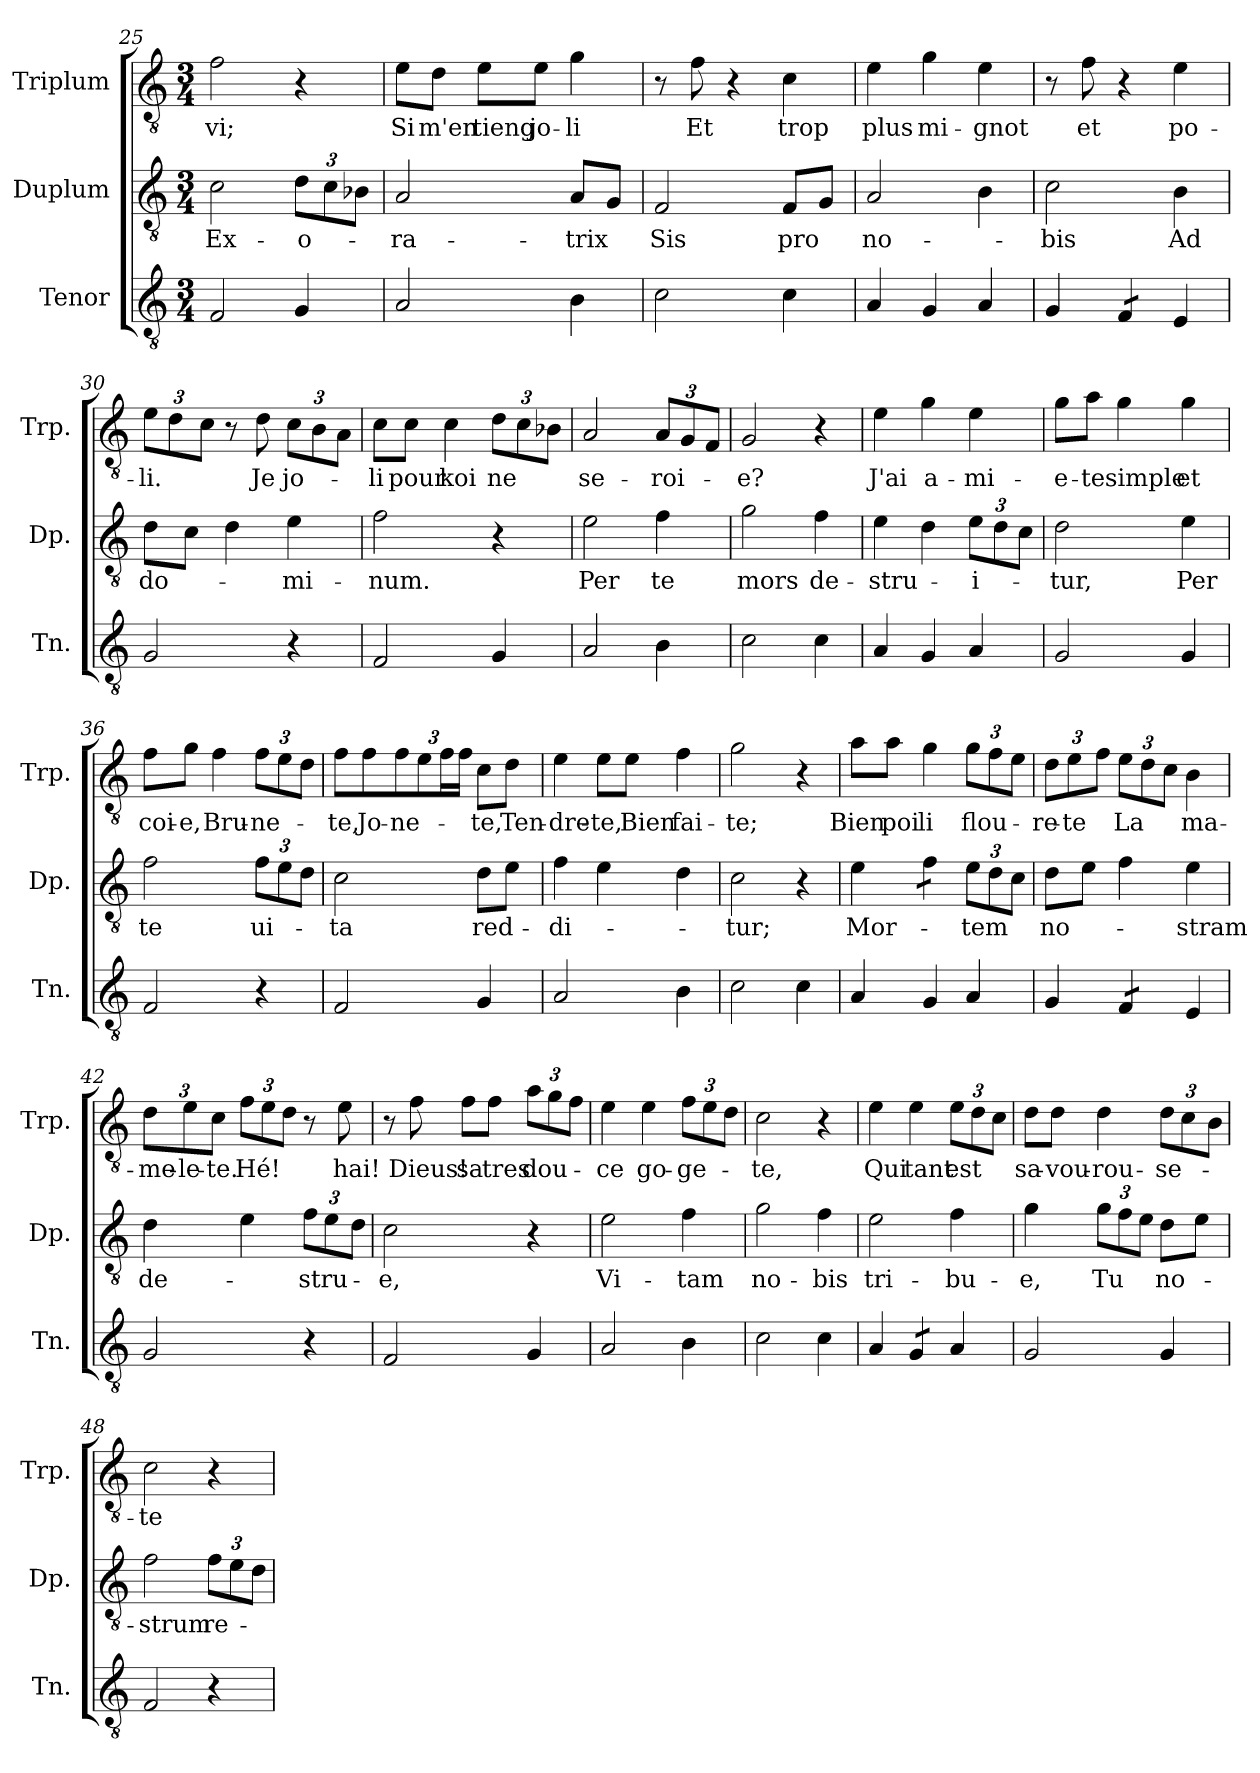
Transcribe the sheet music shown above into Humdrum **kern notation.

**kern	**kern	**text	**kern	**text
*part3	*part2	*part2	*part1	*part1
*staff3	*staff2	*staff2	*staff1	*staff1
*I"Tenor	*I"Duplum	*	*I"Triplum	*
*I'Tn.	*I'Dp.	*	*I'Trp.	*
*clefGv2	*clefGv2	*	*clefGv2	*
*k[]	*k[]	*	*k[]	*
*M3/4	*M3/4	*	*M3/4	*
=25	=25	=25	=25	=25
!	!	!LO:LY:b	!	!LO:LY:b
2F/	2c\	Ex-	2f\	-vi;
*	*Xbrackettup	*	*	*
!	!	!LO:LY:b	!	!
4G/	12d\L	-o-	4r	.
.	12c\	.	.	.
.	12B-X\J	.	.	.
=26	=26	=26	=26	=26
!	!	!LO:LY:b	!	!LO:LY:b
2A/	2A/	-ra-	8e\L	Si
!	!	!	!	!LO:LY:b
.	.	.	8d\J	m'en
!	!	!	!	!LO:LY:b
.	.	.	8e\L	tieng
!	!	!	!	!LO:LY:b
.	.	.	8e\J	jo-
!	!	!LO:LY:b	!	!LO:LY:b
4B\	8A/L	-trix	4g\	-li
.	8G/J	.	.	.
=27	=27	=27	=27	=27
!	!	!LO:LY:b	!	!
2c\	2F/	Sis	8r	.
!	!	!	!	!LO:LY:b
.	.	.	8f\	Et
.	.	.	4r	.
!	!	!LO:LY:b	!	!LO:LY:b
4c\	8F/L	pro	4c\	trop
.	8G/J	.	.	.
=28	=28	=28	=28	=28
!	!	!LO:LY:b	!	!LO:LY:b
4A/	2A/	no-	4e\	plus
!	!	!	!	!LO:LY:b
4G/	.	.	4g\	mi-
!	!	!	!	!LO:LY:b
4A/	4B\	.	4e\	-gnot
=29	=29	=29	=29	=29
!	!	!LO:LY:b	!	!
4G/	2c\	-bis	8r	.
!	!	!	!	!LO:LY:b
.	.	.	8f\	et
*tremolo	*	*	*	*
8F/L	.	.	4r	.
8F/J	.	.	.	.
*Xtremolo	*	*	*	*
!	!	!LO:LY:b	!	!LO:LY:b
4E/	4B\	Ad	4e\	po-
!!LO:LB:g=z
=30	=30	=30	=30	=30
!	!	!LO:LY:b	!	!
*	*	*	*Xbrackettup	*
!	!	!	!	!LO:LY:b
2G/	8d\L	do-	12e\L	-li.
.	.	.	12d\	.
.	8c\J	.	.	.
.	.	.	12c\J	.
.	4d\	.	8r	.
!	!	!	!	!LO:LY:b
.	.	.	8d\	Je
!	!	!LO:LY:b	!	!LO:LY:b
4r	4e\	-mi-	12c\L	jo-
.	.	.	12B\	.
.	.	.	12A\J	.
=31	=31	=31	=31	=31
!	!	!LO:LY:b	!	!LO:LY:b
2F/	2f\	-num.	8c\L	-li
!	!	!	!	!LO:LY:b
.	.	.	8c\J	pour
!	!	!	!	!LO:LY:b
.	.	.	4c\	koi
!	!	!	!	!LO:LY:b
4G/	4r	.	12d\L	ne
.	.	.	12c\	.
.	.	.	12B-X\J	.
=32	=32	=32	=32	=32
!	!	!LO:LY:b	!	!LO:LY:b
2A/	2e\	Per	2A/	se-
!	!	!LO:LY:b	!	!LO:LY:b
4B\	4f\	te	12A/L	-roi-
.	.	.	12G/	.
.	.	.	12F/J	.
=33	=33	=33	=33	=33
!	!	!LO:LY:b	!	!LO:LY:b
2c\	2g\	mors	2G/	e?
!	!	!LO:LY:b	!	!
4c\	4f\	de-	4r	.
=34	=34	=34	=34	=34
!	!	!LO:LY:b	!	!LO:LY:b
4A/	4e\	-stru-	4e\	-J'ai
!	!	!	!	!LO:LY:b
4G/	4d\	.	4g\	a-
!	!	!LO:LY:b	!	!LO:LY:b
4A/	12e\L	-i-	4e\	-mi-
.	12d\	.	.	.
.	12c\J	.	.	.
=35	=35	=35	=35	=35
!	!	!LO:LY:b	!	!LO:LY:b
2G/	2d\	-tur,	8g\L	-e-
!	!	!	!	!LO:LY:b
.	.	.	8a\J	-te
!	!	!	!	!LO:LY:b
.	.	.	4g\	simple
!	!	!LO:LY:b	!	!LO:LY:b
4G/	4e\	Per	4g\	et
!!LO:LB:g=z
=36	=36	=36	=36	=36
!	!	!LO:LY:b	!	!LO:LY:b
2F/	2f\	te	8f\L	coi-
!	!	!	!	!LO:LY:b
.	.	.	8g\J	-e,
!	!	!	!	!LO:LY:b
.	.	.	4f\	Bru-
!	!	!LO:LY:b	!	!LO:LY:b
4r	12f\L	ui-	12f\L	-ne-
.	12e\	.	12e\	.
.	12d\J	.	12d\J	.
=37	=37	=37	=37	=37
!	!	!LO:LY:b	!	!LO:LY:b
2F/	2c\	-ta	8f\L	-te,
!	!	!	!	!LO:LY:b
.	.	.	8f\J	Jo-
!	!	!	!	!LO:LY:b
.	.	.	12f\L	-ne-
.	.	.	12e\	.
*	*	*	*tremolo	*
.	.	.	24f\	.
.	.	.	24f\JJ	.
*	*	*	*Xtremolo	*
!	!	!LO:LY:b	!	!LO:LY:b
4G/	8d\L	red-	8c\L	-te,
!	!	!	!	!LO:LY:b
.	8e\J	.	8d\J	Ten-
=38	=38	=38	=38	=38
!	!	!LO:LY:b	!	!LO:LY:b
2A/	4f\	-di-	4e\	-dre-
!	!	!	!	!LO:LY:b
.	4e\	.	8e\L	-te,
!	!	!	!	!LO:LY:b
.	.	.	8e\J	Bien
!	!	!	!	!LO:LY:b
4B\	4d\	.	4f\	fai-
=39	=39	=39	=39	=39
!	!	!LO:LY:b	!	!LO:LY:b
2c\	2c\	-tur;	2g\	-te;
4c\	4r	.	4r	.
=40	=40	=40	=40	=40
!	!	!LO:LY:b	!	!LO:LY:b
4A/	4e\	Mor-	8a\L	Bien
!	!	!	!	!LO:LY:b
.	.	.	8a\J	poi
!	!	!	!	!LO:LY:b
*	*tremolo	*	*	*
4G/	8f\L	.	4g\	li
.	8f\J	.	.	.
*	*Xtremolo	*	*	*
!	!	!LO:LY:b	!	!LO:LY:b
4A/	12e\L	-tem	12g\L	flou-
.	12d\	.	12f\	.
.	12c\J	.	12e\J	.
=41	=41	=41	=41	=41
!	!	!LO:LY:b	!	!LO:LY:b
4G/	8d\L	no-	12d\L	-re-
!	!	!	!	!LO:LY:b
.	.	.	12e\	-te
.	8e\J	.	.	.
.	.	.	12f\J	.
!	!	!	!	!LO:LY:b
*tremolo	*	*	*	*
8F/L	4f\	.	12e\L	La
.	.	.	12d\	.
8F/J	.	.	.	.
*Xtremolo	*	*	*	*
.	.	.	12c\J	.
!	!	!LO:LY:b	!	!LO:LY:b
4E/	4e\	-stram	4B\	ma-
!!LO:LB:g=z
=42	=42	=42	=42	=42
!	!	!LO:LY:b	!	!LO:LY:b
2G/	4d\	de-	12d\L	-me-
!	!	!	!	!LO:LY:b
.	.	.	12e\	-le-
!	!	!	!	!LO:LY:b
.	.	.	12c\J	-te.
!	!	!	!	!LO:LY:b
.	4e\	.	12f\L	Hé!
.	.	.	12e\	.
.	.	.	12d\J	.
!	!	!LO:LY:b	!	!
4r	12f\L	-stru-	8r	.
.	12e\	.	.	.
!	!	!	!	!LO:LY:b
.	.	.	8e\	hai!
.	12d\J	.	.	.
=43	=43	=43	=43	=43
!	!	!LO:LY:b	!	!
2F/	2c\	-e,	8r	.
!	!	!	!	!LO:LY:b
.	.	.	8f\	Dieus!
!	!	!	!	!LO:LY:b
.	.	.	8f\L	sa
!	!	!	!	!LO:LY:b
.	.	.	8f\J	tres
!	!	!	!	!LO:LY:b
4G/	4r	.	12a\L	dou-
.	.	.	12g\	.
.	.	.	12f\J	.
=44	=44	=44	=44	=44
!	!	!LO:LY:b	!	!LO:LY:b
2A/	2e\	Vi-	4e\	-ce
!	!	!	!	!LO:LY:b
.	.	.	4e\	go-
!	!	!LO:LY:b	!	!LO:LY:b
4B\	4f\	-tam	12f\L	-ge-
.	.	.	12e\	.
.	.	.	12d\J	.
=45	=45	=45	=45	=45
!	!	!LO:LY:b	!	!LO:LY:b
2c\	2g\	no-	2c\	-te,
!	!	!LO:LY:b	!	!
4c\	4f\	-bis	4r	.
=46	=46	=46	=46	=46
!	!	!LO:LY:b	!	!LO:LY:b
4A/	2e\	tri-	4e\	Qui
!	!	!	!	!LO:LY:b
*tremolo	*	*	*	*
8G/L	.	.	4e\	tant
8G/J	.	.	.	.
*Xtremolo	*	*	*	*
!	!	!LO:LY:b	!	!LO:LY:b
4A/	4f\	-bu-	12e\L	est
.	.	.	12d\	.
.	.	.	12c\J	.
!!LO:LB:g=z
=47	=47	=47	=47	=47
!	!	!LO:LY:b	!	!LO:LY:b
2G/	4g\	-e,	8d\L	sa-
!	!	!	!	!LO:LY:b
.	.	.	8d\J	-vou-
!	!	!LO:LY:b	!	!LO:LY:b
.	12g\L	Tu	4d\	-rou-
.	12f\	.	.	.
.	12e\J	.	.	.
!	!	!LO:LY:b	!	!LO:LY:b
4G/	8d\L	no-	12d\L	-se-
.	.	.	12c\	.
.	8e\J	.	.	.
.	.	.	12B\J	.
=48	=48	=48	=48	=48
!	!	!LO:LY:b	!	!LO:LY:b
2F/	2f\	-strum	2c\	-te
!	!	!LO:LY:b	!	!
4r	12f\L	re-	4r	.
.	12e\	.	.	.
.	12d\J	.	.	.
=	=	=	=	=
*-	*-	*-	*-	*-
